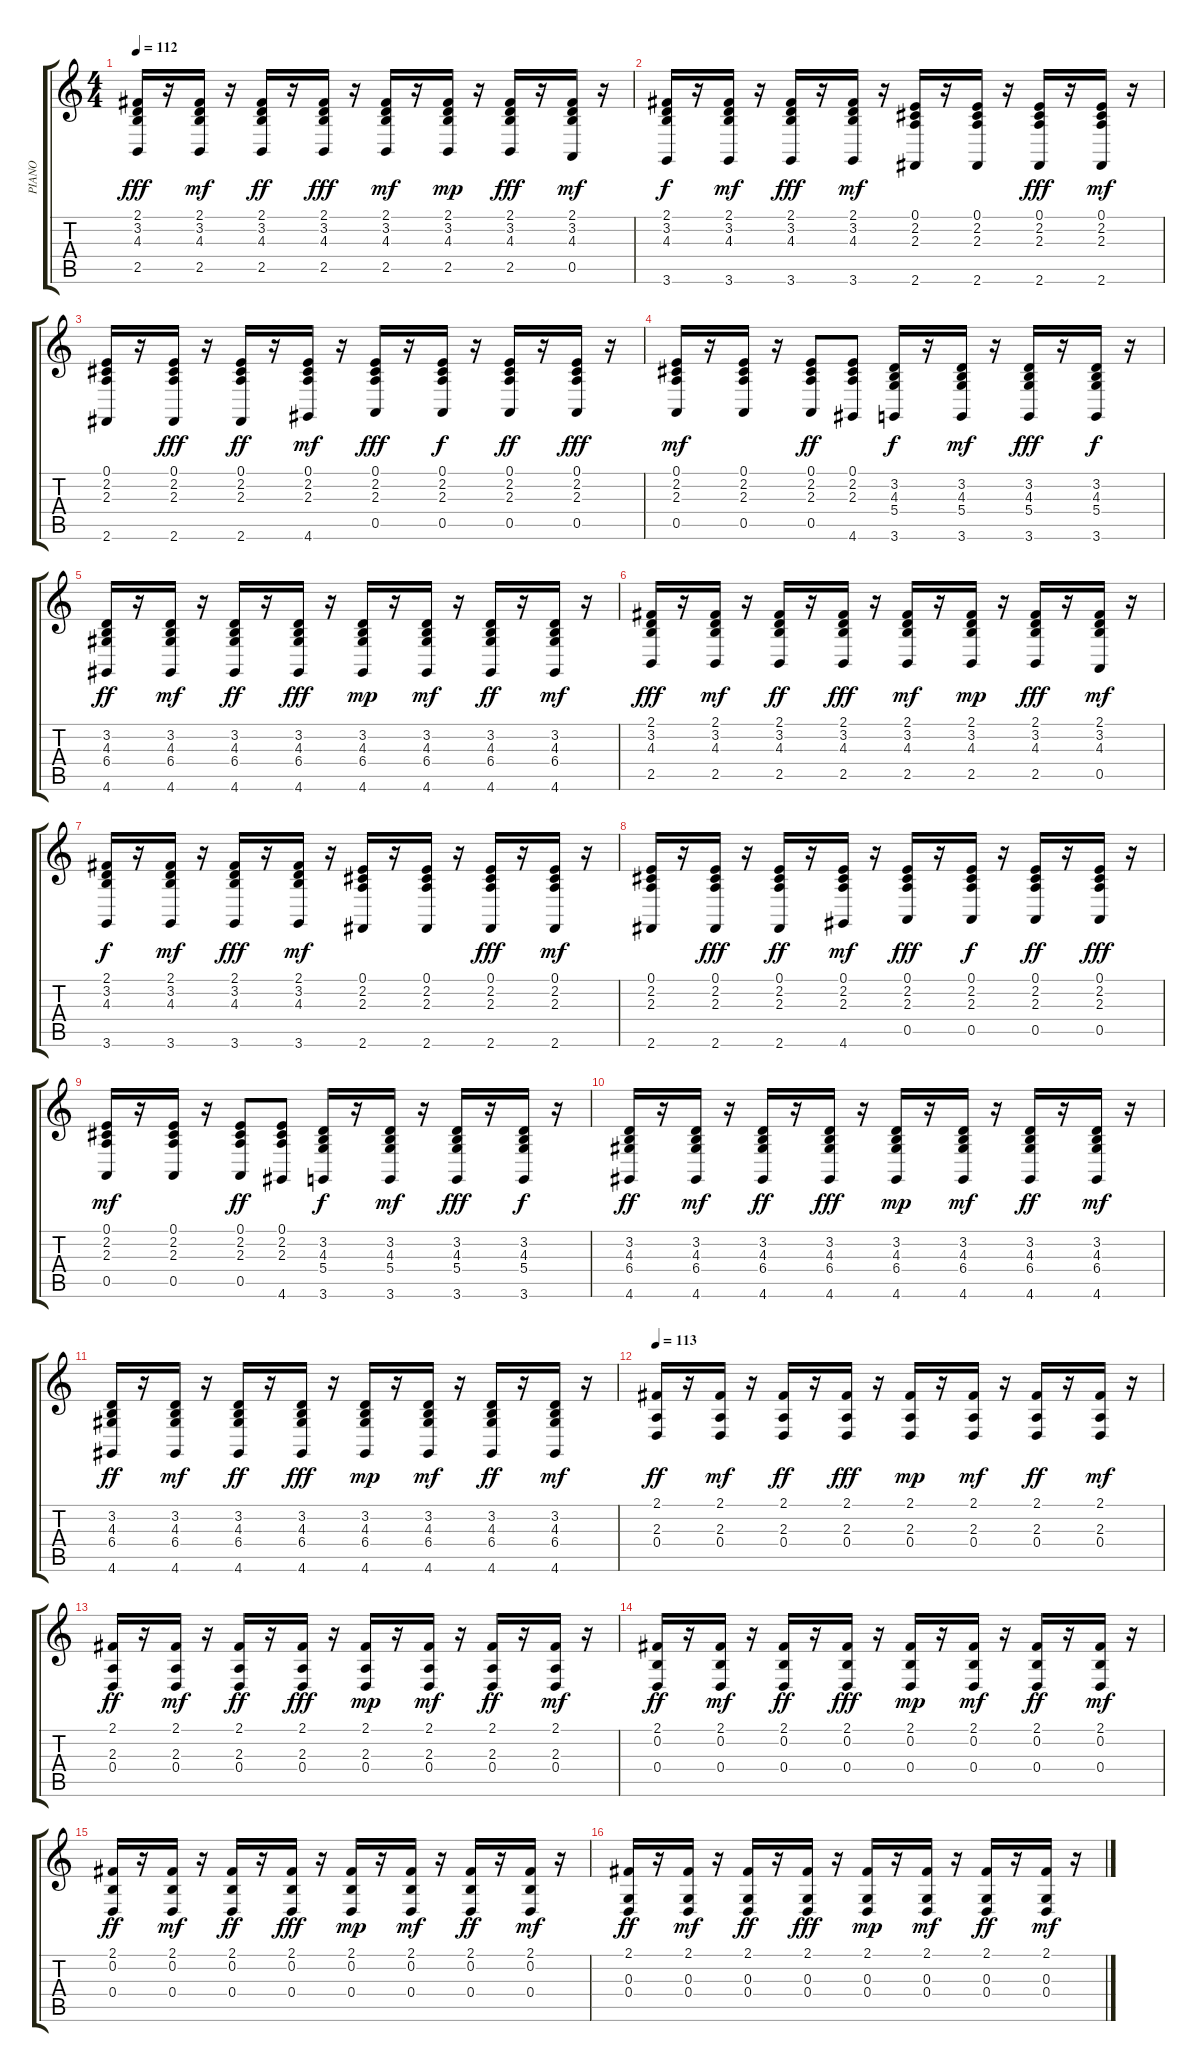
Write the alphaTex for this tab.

\track ("PIANO" "PIANO") {instrument acousticgrandpiano}
\staff {score tabs}
\tuning (E4 B3 G3 D3 A2 E2) {hide}
\ts (4 4)
\tempo 112
\clef g2
\ks c
(2.1 3.2 4.3 2.5).16{dy fff} r.16 (2.1 3.2 4.3 2.5).16{dy mf} r.16 (2.1 3.2 4.3 2.5).16{dy ff} r.16 (2.1 3.2 4.3 2.5).16{dy fff} r.16 (2.1 3.2 4.3 2.5).16{dy mf} r.16 (2.1 3.2 4.3 2.5).16{dy mp} r.16 (2.1 3.2 4.3 2.5).16{dy fff} r.16 (2.1 3.2 4.3 0.5).16{dy mf} r.16 |
(2.1 3.2 4.3 3.6).16{dy f} r.16 (2.1 3.2 4.3 3.6).16{dy mf} r.16 (2.1 3.2 4.3 3.6).16{dy fff} r.16 (2.1 3.2 4.3 3.6).16{dy mf} r.16 (0.1 2.2 2.3 2.6).16 r.16 (0.1 2.2 2.3 2.6).16 r.16 (0.1 2.2 2.3 2.6).16{dy fff} r.16 (0.1 2.2 2.3 2.6).16{dy mf} r.16 |
(0.1 2.2 2.3 2.6).16 r.16 (0.1 2.2 2.3 2.6).16{dy fff} r.16 (0.1 2.2 2.3 2.6).16{dy ff} r.16 (0.1 2.2 2.3 4.6).16{dy mf} r.16 (0.1 2.2 2.3 0.5).16{dy fff} r.16 (0.1 2.2 2.3 0.5).16{dy f} r.16 (0.1 2.2 2.3 0.5).16{dy ff} r.16 (0.1 2.2 2.3 0.5).16{dy fff} r.16 |
(0.1 2.2 2.3 0.5).16{dy mf} r.16 (0.1 2.2 2.3 0.5).16 r.16 (0.1 2.2 2.3 0.5).8{dy ff} (0.1 2.2 2.3 4.6).8 (3.2 4.3 5.4 3.6).16{dy f} r.16 (3.2 4.3 5.4 3.6).16{dy mf} r.16 (3.2 4.3 5.4 3.6).16{dy fff} r.16 (3.2 4.3 5.4 3.6).16{dy f} r.16 |
(3.2 4.3 6.4 4.6).16{dy ff} r.16 (3.2 4.3 6.4 4.6).16{dy mf} r.16 (3.2 4.3 6.4 4.6).16{dy ff} r.16 (3.2 4.3 6.4 4.6).16{dy fff} r.16 (3.2 4.3 6.4 4.6).16{dy mp} r.16 (3.2 4.3 6.4 4.6).16{dy mf} r.16 (3.2 4.3 6.4 4.6).16{dy ff} r.16 (3.2 4.3 6.4 4.6).16{dy mf} r.16 |
(2.1 3.2 4.3 2.5).16{dy fff} r.16 (2.1 3.2 4.3 2.5).16{dy mf} r.16 (2.1 3.2 4.3 2.5).16{dy ff} r.16 (2.1 3.2 4.3 2.5).16{dy fff} r.16 (2.1 3.2 4.3 2.5).16{dy mf} r.16 (2.1 3.2 4.3 2.5).16{dy mp} r.16 (2.1 3.2 4.3 2.5).16{dy fff} r.16 (2.1 3.2 4.3 0.5).16{dy mf} r.16 |
(2.1 3.2 4.3 3.6).16{dy f} r.16 (2.1 3.2 4.3 3.6).16{dy mf} r.16 (2.1 3.2 4.3 3.6).16{dy fff} r.16 (2.1 3.2 4.3 3.6).16{dy mf} r.16 (0.1 2.2 2.3 2.6).16 r.16 (0.1 2.2 2.3 2.6).16 r.16 (0.1 2.2 2.3 2.6).16{dy fff} r.16 (0.1 2.2 2.3 2.6).16{dy mf} r.16 |
(0.1 2.2 2.3 2.6).16 r.16 (0.1 2.2 2.3 2.6).16{dy fff} r.16 (0.1 2.2 2.3 2.6).16{dy ff} r.16 (0.1 2.2 2.3 4.6).16{dy mf} r.16 (0.1 2.2 2.3 0.5).16{dy fff} r.16 (0.1 2.2 2.3 0.5).16{dy f} r.16 (0.1 2.2 2.3 0.5).16{dy ff} r.16 (0.1 2.2 2.3 0.5).16{dy fff} r.16 |
(0.1 2.2 2.3 0.5).16{dy mf} r.16 (0.1 2.2 2.3 0.5).16 r.16 (0.1 2.2 2.3 0.5).8{dy ff} (0.1 2.2 2.3 4.6).8 (3.2 4.3 5.4 3.6).16{dy f} r.16 (3.2 4.3 5.4 3.6).16{dy mf} r.16 (3.2 4.3 5.4 3.6).16{dy fff} r.16 (3.2 4.3 5.4 3.6).16{dy f} r.16 |
(3.2 4.3 6.4 4.6).16{dy ff} r.16 (3.2 4.3 6.4 4.6).16{dy mf} r.16 (3.2 4.3 6.4 4.6).16{dy ff} r.16 (3.2 4.3 6.4 4.6).16{dy fff} r.16 (3.2 4.3 6.4 4.6).16{dy mp} r.16 (3.2 4.3 6.4 4.6).16{dy mf} r.16 (3.2 4.3 6.4 4.6).16{dy ff} r.16 (3.2 4.3 6.4 4.6).16{dy mf} r.16 |
(3.2 4.3 6.4 4.6).16{dy ff} r.16 (3.2 4.3 6.4 4.6).16{dy mf} r.16 (3.2 4.3 6.4 4.6).16{dy ff} r.16 (3.2 4.3 6.4 4.6).16{dy fff} r.16 (3.2 4.3 6.4 4.6).16{dy mp} r.16 (3.2 4.3 6.4 4.6).16{dy mf} r.16 (3.2 4.3 6.4 4.6).16{dy ff} r.16 (3.2 4.3 6.4 4.6).16{dy mf} r.16 |
\tempo 113
(2.1 2.3 0.4).16{dy ff} r.16 (2.1 2.3 0.4).16{dy mf} r.16 (2.1 2.3 0.4).16{dy ff} r.16 (2.1 2.3 0.4).16{dy fff} r.16 (2.1 2.3 0.4).16{dy mp} r.16 (2.1 2.3 0.4).16{dy mf} r.16 (2.1 2.3 0.4).16{dy ff} r.16 (2.1 2.3 0.4).16{dy mf} r.16 |
(2.1 2.3 0.4).16{dy ff} r.16 (2.1 2.3 0.4).16{dy mf} r.16 (2.1 2.3 0.4).16{dy ff} r.16 (2.1 2.3 0.4).16{dy fff} r.16 (2.1 2.3 0.4).16{dy mp} r.16 (2.1 2.3 0.4).16{dy mf} r.16 (2.1 2.3 0.4).16{dy ff} r.16 (2.1 2.3 0.4).16{dy mf} r.16 |
(2.1 0.2 0.4).16{dy ff} r.16 (2.1 0.2 0.4).16{dy mf} r.16 (2.1 0.2 0.4).16{dy ff} r.16 (2.1 0.2 0.4).16{dy fff} r.16 (2.1 0.2 0.4).16{dy mp} r.16 (2.1 0.2 0.4).16{dy mf} r.16 (2.1 0.2 0.4).16{dy ff} r.16 (2.1 0.2 0.4).16{dy mf} r.16 |
(2.1 0.2 0.4).16{dy ff} r.16 (2.1 0.2 0.4).16{dy mf} r.16 (2.1 0.2 0.4).16{dy ff} r.16 (2.1 0.2 0.4).16{dy fff} r.16 (2.1 0.2 0.4).16{dy mp} r.16 (2.1 0.2 0.4).16{dy mf} r.16 (2.1 0.2 0.4).16{dy ff} r.16 (2.1 0.2 0.4).16{dy mf} r.16 |
(2.1 0.3 0.4).16{dy ff} r.16 (2.1 0.3 0.4).16{dy mf} r.16 (2.1 0.3 0.4).16{dy ff} r.16 (2.1 0.3 0.4).16{dy fff} r.16 (2.1 0.3 0.4).16{dy mp} r.16 (2.1 0.3 0.4).16{dy mf} r.16 (2.1 0.3 0.4).16{dy ff} r.16 (2.1 0.3 0.4).16{dy mf} r.16
